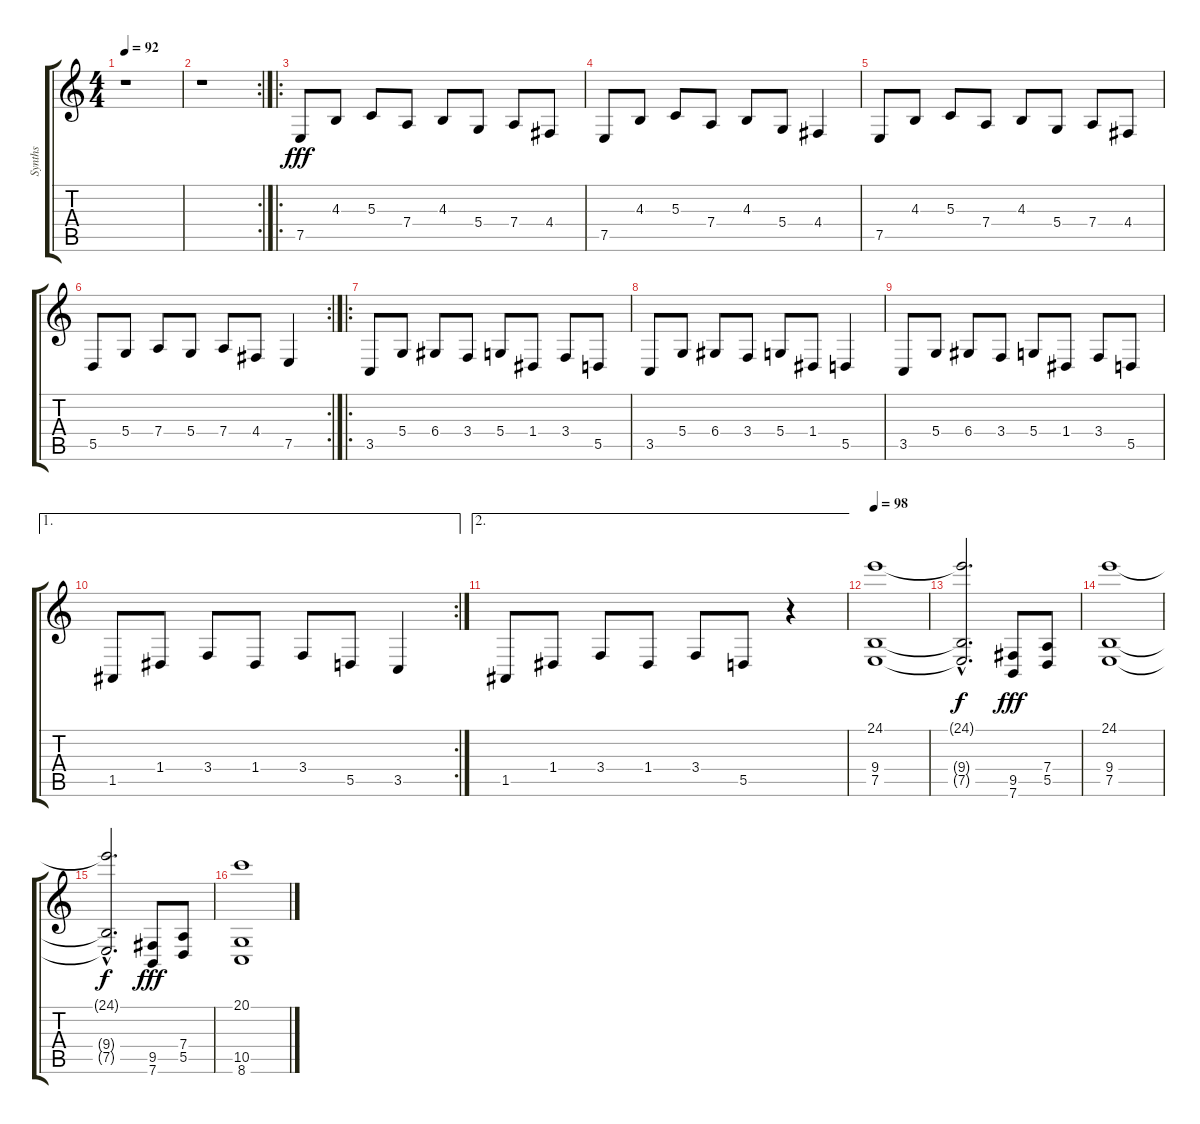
\track ("Synths" "Synths") {instrument choiraahs}
\staff {score tabs}
\tuning (E4 B3 G3 D3 A2 E2) {hide}
\ts (4 4)
\tempo 92
\clef g2
\ks c
r.1{dy fff} |
\rc 2
r.1 |
\ro
7.5.8 4.3.8 5.3.8 7.4.8 4.3.8 5.4.8 7.4.8 4.4.8 |
7.5.8 4.3.8 5.3.8 7.4.8 4.3.8 5.4.8 4.4.4 |
7.5.8 4.3.8 5.3.8 7.4.8 4.3.8 5.4.8 7.4.8 4.4.8 |
\rc 2
5.5.8 5.4.8 7.4.8 5.4.8 7.4.8 4.4.8 7.5.4 |
\ro
3.5.8 5.4.8 6.4.8 3.4.8 5.4.8 1.4.8 3.4.8 5.5.8 |
3.5.8 5.4.8 6.4.8 3.4.8 5.4.8 1.4.8 5.5.4 |
3.5.8 5.4.8 6.4.8 3.4.8 5.4.8 1.4.8 3.4.8 5.5.8 |
\ae 1
\rc 2
1.5.8 1.4.8 3.4.8 1.4.8 3.4.8 5.5.8 3.5.4 |
\ae 2
1.5.8 1.4.8 3.4.8 1.4.8 3.4.8 5.5.8 r.4 |
\tempo 98
(24.1 9.4 7.5).1{instrument stringensemble1} |
(24.1{hac t} 9.4{hac t} 7.5{hac t}).2{d dy f} (9.5 7.6).8{dy fff} (7.4 5.5).8 |
(24.1 9.4 7.5).1 |
(24.1{hac t} 9.4{hac t} 7.5{hac t}).2{d dy f} (9.5 7.6).8{dy fff} (7.4 5.5).8 |
(20.1 10.5 8.6).1
